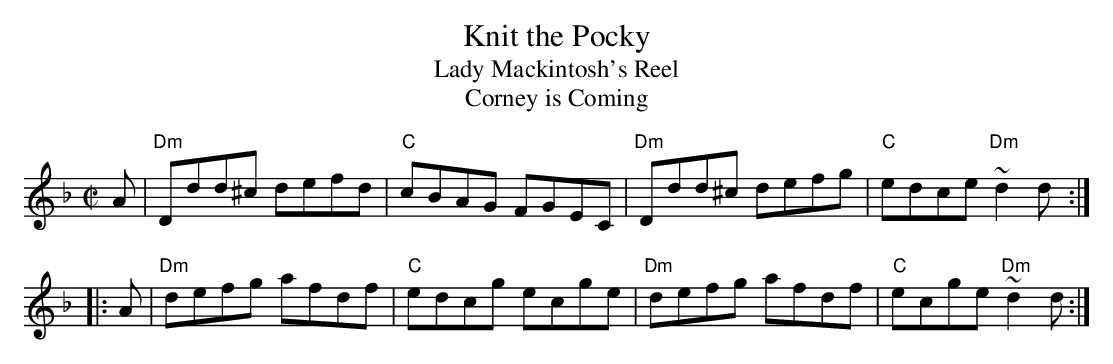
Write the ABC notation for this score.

X:1
T: Knit the Pocky
T: Lady Mackintosh's Reel
T: Corney is Coming
M: C|
L: 1/8
K: Dm
   A | "Dm"Ddd^c defd | "C"cBAG FGEC | "Dm"Ddd^c defg | "C"edce "Dm"~d2d :|
|: A | "Dm"defg  afdf | "C"edcg ecge | "Dm"defg  afdf | "C"ecge "Dm"~d2d :|
